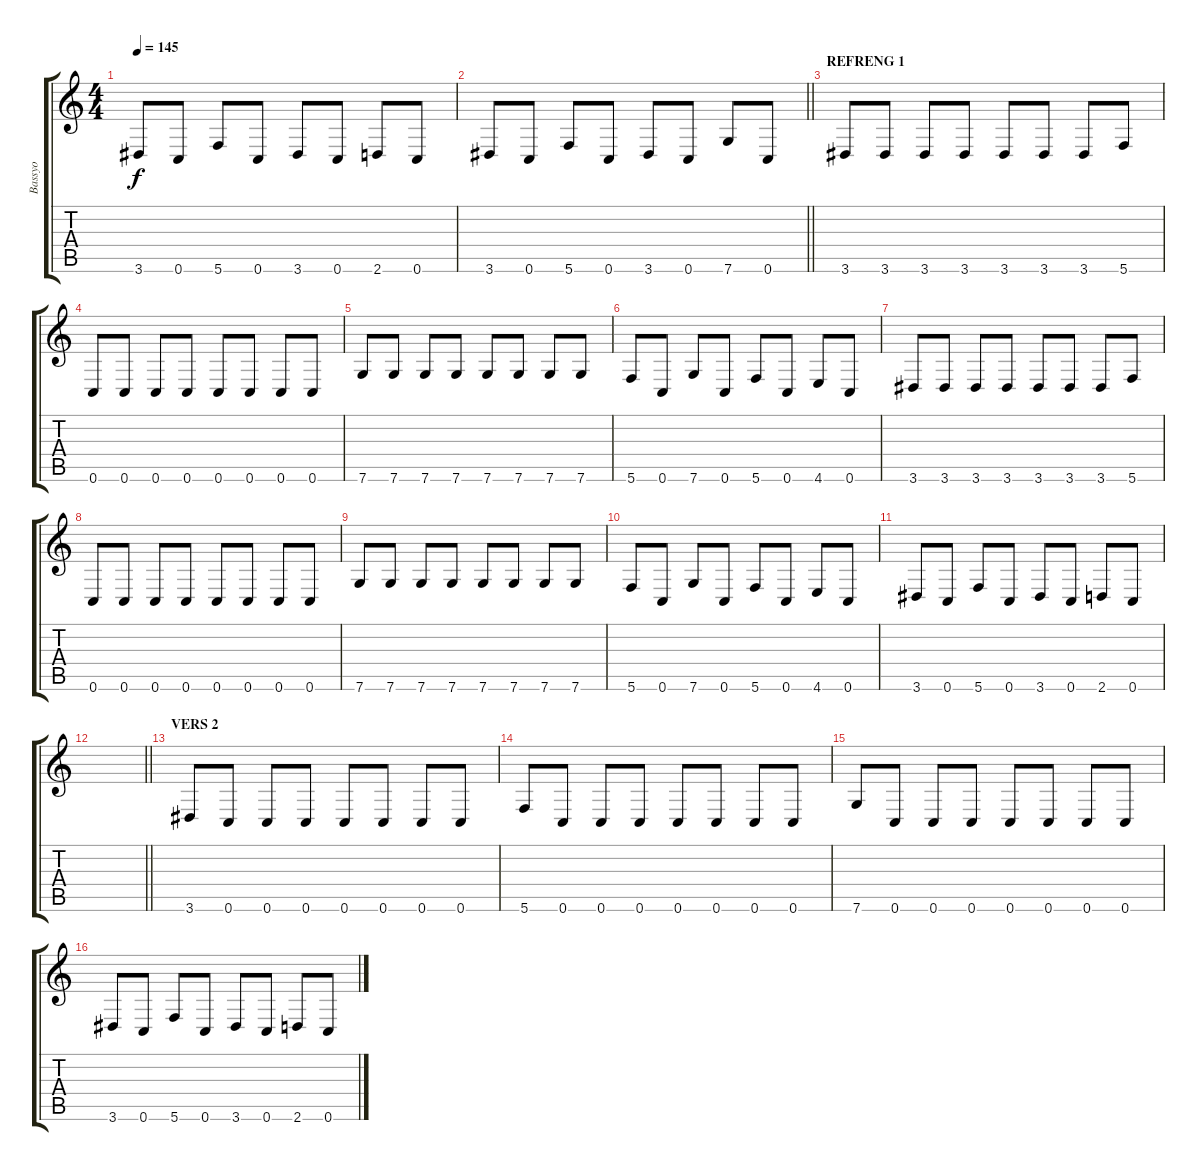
\track ("Bassyo" "Bassyo") {instrument electricbassfinger}
\staff {score tabs}
\tuning (D4 A3 F3 C3 G2 C2) {hide}
\ts (4 4)
\tempo 145
\clef g2
\ks c
3.6.8{dy f} 0.6.8 5.6.8 0.6.8 3.6.8 0.6.8 2.6.8 0.6.8 |
\barLineRight lightlight
3.6.8 0.6.8 5.6.8 0.6.8 3.6.8 0.6.8 7.6.8 0.6.8 |
\section ("" "REFRENG 1")
3.6.8 3.6.8 3.6.8 3.6.8 3.6.8 3.6.8 3.6.8 5.6.8 |
0.6.8 0.6.8 0.6.8 0.6.8 0.6.8 0.6.8 0.6.8 0.6.8 |
7.6.8 7.6.8 7.6.8 7.6.8 7.6.8 7.6.8 7.6.8 7.6.8 |
5.6.8 0.6.8 7.6.8 0.6.8 5.6.8 0.6.8 4.6.8 0.6.8 |
3.6.8 3.6.8 3.6.8 3.6.8 3.6.8 3.6.8 3.6.8 5.6.8 |
0.6.8 0.6.8 0.6.8 0.6.8 0.6.8 0.6.8 0.6.8 0.6.8 |
7.6.8 7.6.8 7.6.8 7.6.8 7.6.8 7.6.8 7.6.8 7.6.8 |
5.6.8 0.6.8 7.6.8 0.6.8 5.6.8 0.6.8 4.6.8 0.6.8 |
3.6.8 0.6.8 5.6.8 0.6.8 3.6.8 0.6.8 2.6.8 0.6.8 |
\barLineRight lightlight
|
\section ("" "VERS 2")
3.6.8 0.6.8 0.6.8 0.6.8 0.6.8 0.6.8 0.6.8 0.6.8 |
5.6.8 0.6.8 0.6.8 0.6.8 0.6.8 0.6.8 0.6.8 0.6.8 |
7.6.8 0.6.8 0.6.8 0.6.8 0.6.8 0.6.8 0.6.8 0.6.8 |
3.6.8 0.6.8 5.6.8 0.6.8 3.6.8 0.6.8 2.6.8 0.6.8
